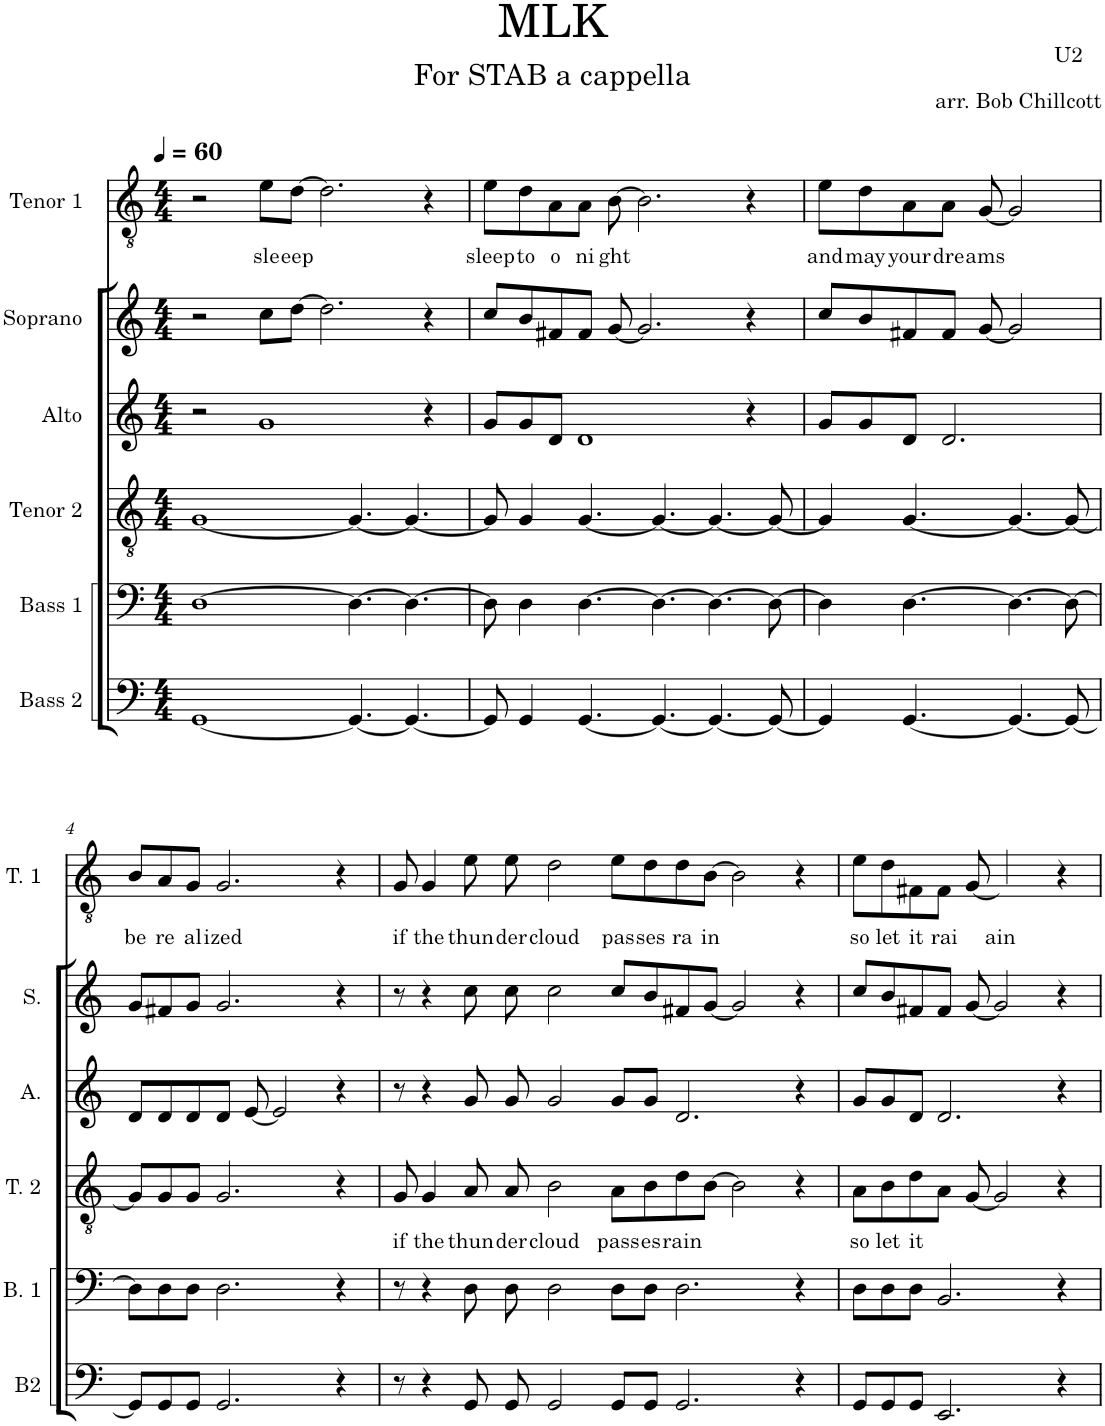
**kern	**kern	**kern	**text	**kern	**kern	**kern	**text
*part6	*part5	*part4	*part4	*part3	*part2	*part1	*part1
*staff6	*staff5	*staff4	*staff4	*staff3	*staff2	*staff1	*staff1
*I"Bass 2	*I"Bass 1	*I"Tenor 2	*	*I"Alto	*I"Soprano	*I"Tenor 1	*
*I'B2	*I'B. 1	*I'T. 2	*	*I'A.	*I'S.	*I'T. 1	*
*clefF4	*clefF4	*clefGv2	*	*clefG2	*clefG2	*clefGv2	*
*k[]	*k[]	*k[]	*	*k[]	*k[]	*k[]	*
*M4/4	*M4/4	*M4/4	*	*M4/4	*M4/4	*M4/4	*
*MM60	*MM60	*MM60	*	*MM60	*MM60	*MM60	*
=1	=1	=1	=1	=1	=1	=1	=1
[1GG	[1D	[1G	.	2r	2r	2r	.
!	!	!	!	!	!	!	!LO:LY:b
.	.	.	.	[2g	8cc\L	8e\L	sle
!	!	!	!	!	!	!	!LO:LY:b
.	.	.	.	.	[8dd\J	[8d\J	eep
.	.	.	.	.	4dd\_	4d\_	.
4.GG/_	4.D\_	4.G/_	.	2ryy	2ryy	2ryy	.
4.GG/_	4.D\_	4.G/_	.	.	.	.	.
.	.	.	.	4r	4r	4r	.
=2	=2	=2	=2	=2	=2	=2	=2
!	!	!	!	!	!	!	!LO:LY:b
8GG/]	8D\]	8G/]	.	8g/L	8cc/L	8e\L	sleep
4GG/	4D\	4G/	.	2g]	2dd\]	2d\]	.
[4.GG/	[4.D\	[4.G/	.	.	.	.	.
!	!	!	!	!	!	!	!LO:LY:b
.	.	.	.	8g/	8b/	8d\	to
!	!	!	!	!	!	!	!LO:LY:b
4GG/_	4D\_	4G/_	.	8d/J	8f#X/	8A\	o
!	!	!	!	!	!	!	!LO:LY:b
.	.	.	.	[8%5d	8f#/J	8A\J	ni
!	!	!	!	!	!	!	!LO:LY:b
8ryy	8ryy	8ryy	.	.	[8g/	[8B\	ght
4.GG/_	4.D\_	4.G/_	.	.	4.g/_	4.B\_	.
8GG/_	8D\_	8G/_	.	4r	4r	4r	.
8ryy	8ryy	8ryy	.	.	.	.	.
=3	=3	=3	=3	=3	=3	=3	=3
!	!	!	!	!	!	!	!LO:LY:b
4GG/]	4D\]	4G/]	.	8g/L	8cc/L	8e\L	and
.	.	.	.	4.d]	4.g/]	4.B\]	.
8GG/_	8D\_	8G/_	.	.	.	.	.
[4.GG/	[4.D\	[4.G/	.	.	.	.	.
!	!	!	!	!	!	!	!LO:LY:b
.	.	.	.	8g/	8b/	8d\	may
!	!	!	!	!	!	!	!LO:LY:b
.	.	.	.	8d/J	8f#X/	8A\	your
!	!	!	!	!	!	!	!LO:LY:b
4.GG/_	4.D\_	4.G/_	.	[8%5d/	8f#/J	8A\J	dre
!	!	!	!	!	!	!	!LO:LY:b
.	.	.	.	.	[8g/	[8G/	ams
.	.	.	.	.	4.g/_	4.G/_	.
8GG/_	8D\_	8G/_	.	.	.	.	.
8ryy	8ryy	8ryy	.	.	.	.	.
!!LO:LB:g=z
=4	=4	=4	=4	=4	=4	=4	=4
!	!	!	!	!	!	!	!LO:LY:b
8GG/L]	8D\L]	8G/L]	.	8d/L	8g/L	8B/L	be
8GG/	8D\	8G/	.	8d/]	8g/]	8G/]	.
!	!	!	!	!	!	!	!LO:LY:b
8GG/J	8D\J	8G/J	.	8d/	8f#X/	8A/	re
!	!	!	!	!	!	!	!LO:LY:b
[8%5GG/	[8%5D\	[8%5G/	.	8d/	8g/J	8G/J	al
!	!	!	!	!	!	!	!LO:LY:b
.	.	.	.	8d/J	[8%5g/	[8%5G/	ized
.	.	.	.	[8e/	.	.	.
.	.	.	.	4.e/_	.	.	.
8ryy	8ryy	8ryy	.	.	.	.	.
4r	4r	4r	.	4r	4r	4r	.
=5	=5	=5	=5	=5	=5	=5	=5
!	!	!	!LO:LY:b	!	!	!	!LO:LY:b
8r	8r	8G/	if	8r	8r	8G/	if
8GG/]	8D\]	8G/]	.	8e/]	8g/]	8G/]	.
!	!	!	!LO:LY:b	!	!	!	!LO:LY:b
4r	4r	4G/	the	4r	4r	4G/	the
!	!	!	!LO:LY:b	!	!	!	!LO:LY:b
8GG/	8D\	8A/	thun	8g/	8cc\	8e\	thun
!	!	!	!LO:LY:b	!	!	!	!LO:LY:b
8GG/	8D\	8A/	der	8g/	8cc\	8e\	der
!	!	!	!LO:LY:b	!	!	!	!LO:LY:b
[4.GG/	[4.D\	[4.B\	cloud	[4.g/	[4.cc\	[4.d\	cloud
!	!	!	!LO:LY:b	!	!	!	!LO:LY:b
8GG/L	8D\L	8A\L	pass	8g/L	8cc/L	8e\L	pas
!	!	!	!LO:LY:b	!	!	!	!LO:LY:b
8GG/J	8D\J	8B\	es	8g/J	8b/	8d\	ses
!	!	!	!LO:LY:b	!	!	!	!LO:LY:b
2.GG/	2.D\	8d\	rain	2.d/	8f#X/	8d\	ra
!	!	!	!	!	!	!	!LO:LY:b
.	.	[8B\J	.	.	[8g/J	[8B\J	in
.	.	2B\]	.	.	2g/]	2B\]	.
4r	4r	4r	.	4r	4r	4r	.
=6	=6	=6	=6	=6	=6	=6	=6
!	!	!	!LO:LY:b	!	!	!	!LO:LY:b
8GG/L	8D\L	8A\L	so	8g/L	8cc/L	8e\L	so
8GG/]	8D\]	8B\]	.	8g/]	8cc\]	8d\]	.
!	!	!	!LO:LY:b	!	!	!	!LO:LY:b
8GG/	8D\	8B\	let	8g/	8b/	8d\	let
!	!	!	!LO:LY:b	!	!	!	!LO:LY:b
8GG/J	8D\J	8d\	it	8d/J	8f#X/	8F#X\	it
!	!	!	!	!	!	!	!LO:LY:b
[8%5EE/	[8%5BB/	8A\J	.	[8%5d/	8f#/J	8F#\J	rai
.	.	[8G/	.	.	[8g/	[8G/	.
!	!	!	!	!	!	!	!LO:LY:b
.	.	4.G/_	.	.	4.g/_	4.G/_	ain
4r	4r	4r	.	4r	4r	4r	.
=7	=7	=7	=7	=7	=7	=7	=7
8EE/]	8BB/]	8G/]	.	8d/]	8g/]	8G/]	.
=	=	=	=	=	=	=	=
*-	*-	*-	*-	*-	*-	*-	*-
